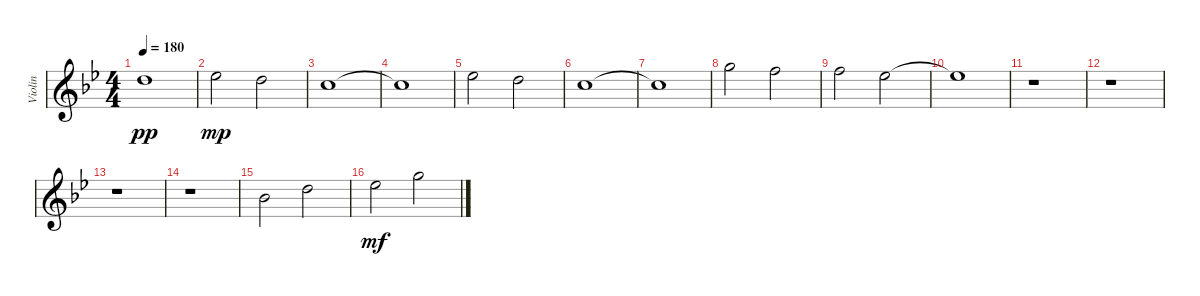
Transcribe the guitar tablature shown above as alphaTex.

\track ("Violin" "Violin") {instrument violin}
\staff {score}
\tuning (E5 A4 D4 G3) {hide}
\ts (4 4)
\tempo 180
\clef g2
\ks bb
5.2{t}.1{dy pp} |
6.2.2{dy mp} 5.2.2 |
3.2.1 |
3.2{t}.1 |
6.2.2 5.2.2 |
3.2.1 |
3.2{t}.1 |
3.1.2 1.1.2 |
1.1.2 6.2.2 |
6.2{t}.1 |
r.1 |
r.1 |
r.1 |
r.1 |
1.2.2 5.2.2 |
6.2.2{dy mf} 3.1.2
